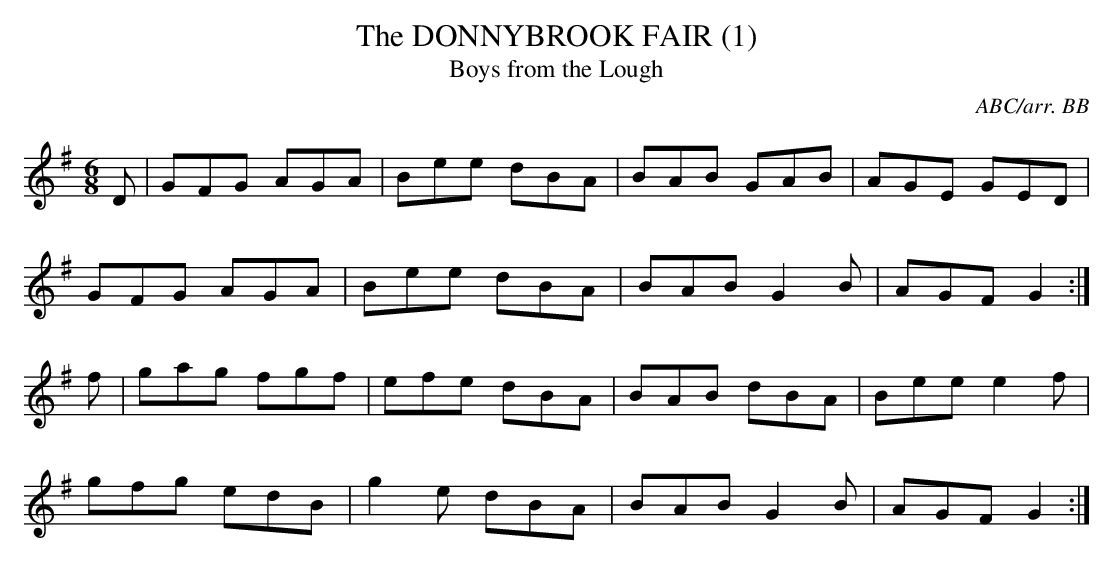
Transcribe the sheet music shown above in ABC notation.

X:1
T:DONNYBROOK FAIR (1), The
T:Boys from the Lough
C:ABC/arr. BB
L:1/8
M:6/8
K:G
D|GFG AGA|Bee dBA|BAB GAB|AGE GED|
GFG AGA|Bee dBA|BAB G2B|AGF G2:|
f|gag fgf|efe dBA|BAB dBA|Bee e2f|
gfg edB|g2e dBA|BAB G2B|AGF G2:|
